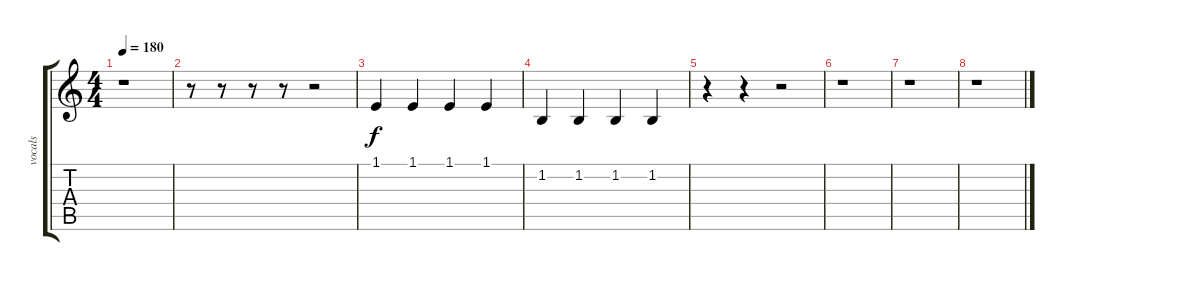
\track ("vocals" "vocals") {instrument pad4choir}
\staff {score tabs}
\tuning (Eb4 Bb3 Gb3 Db3 Ab2 Eb2) {hide}
\ts (4 4)
\tempo 180
\clef g2
\ks c
r.1{dy f} |
r.8 r.8 r.8 r.8 r.2 |
1.1.4 1.1.4 1.1.4 1.1.4 |
1.2.4 1.2.4 1.2.4 1.2.4 |
r.4 r.4 r.2 |
r.1 |
r.1 |
r.1
